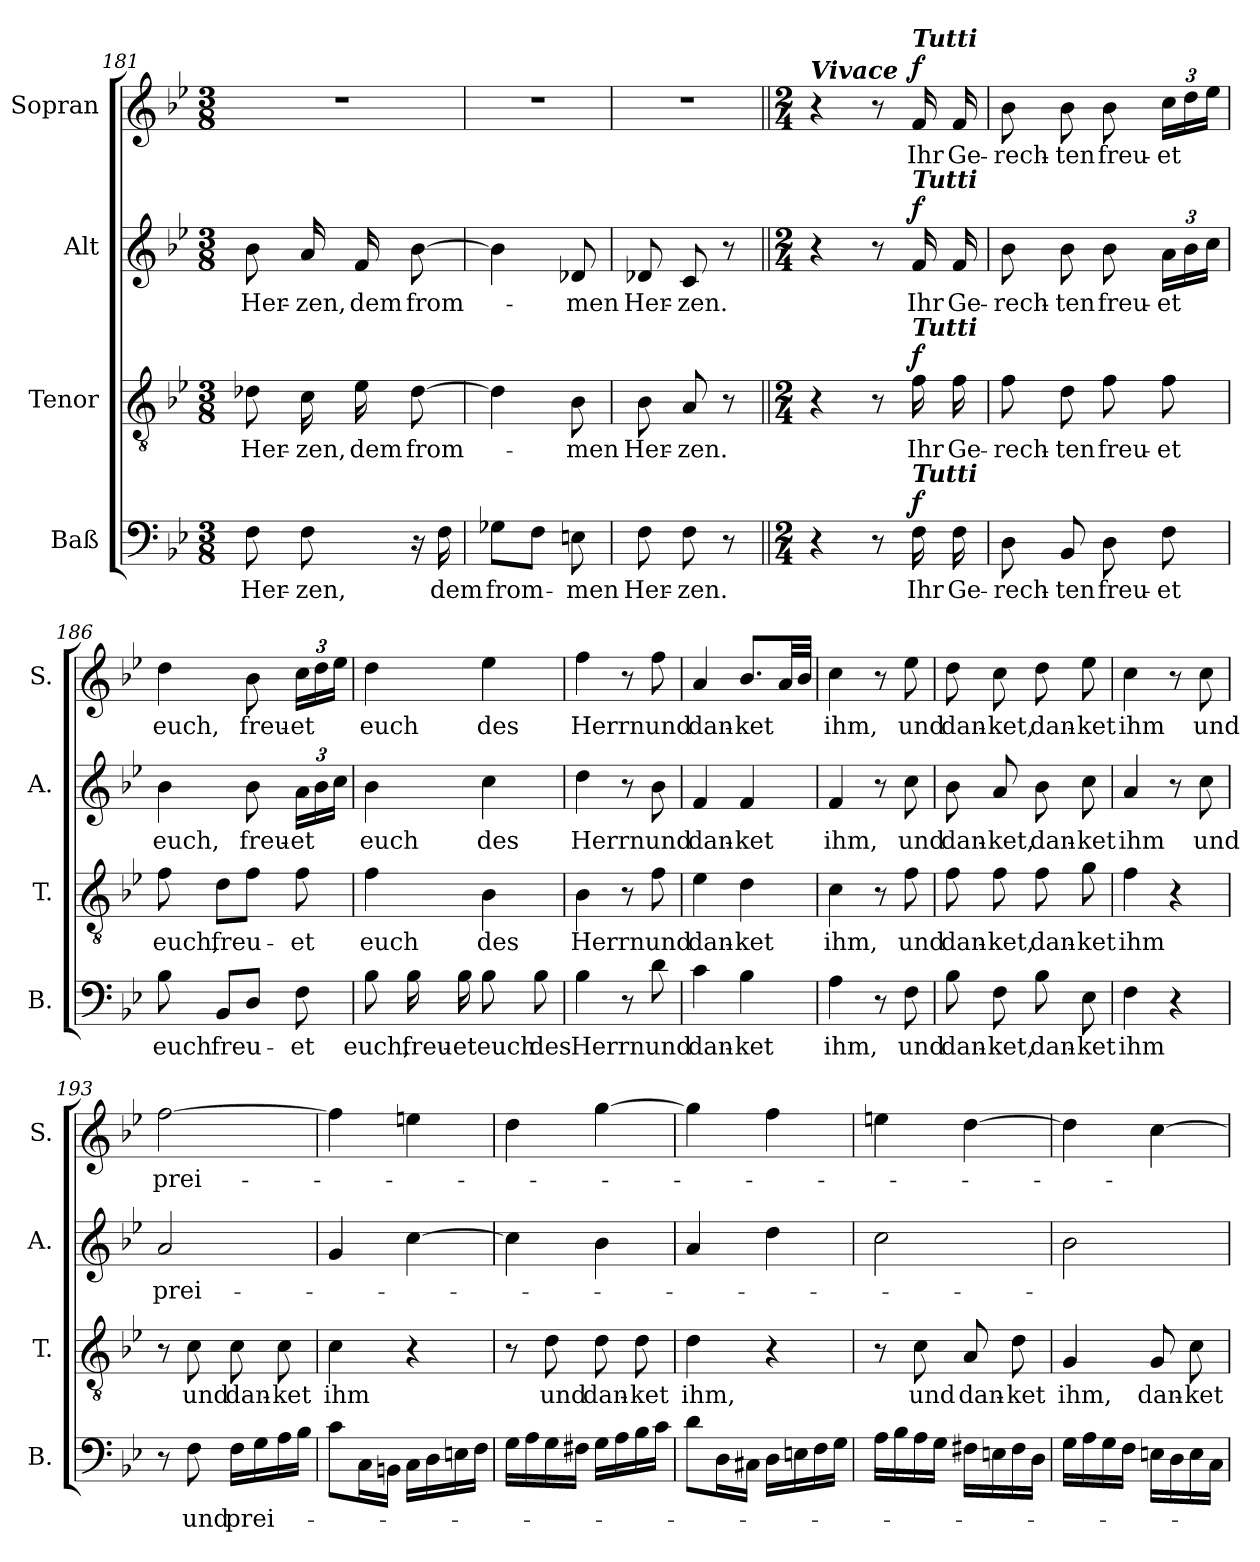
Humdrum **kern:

**kern	**text	**dynam	**kern	**text	**dynam	**kern	**text	**dynam	**kern	**text	**dynam
*part4	*part4	*part4	*part3	*part3	*part3	*part2	*part2	*part2	*part1	*part1	*part1
*staff4	*staff4	*staff4	*staff3	*staff3	*staff3	*staff2	*staff2	*staff2	*staff1	*staff1	*staff1
*I"Baß	*	*	*I"Tenor	*	*	*I"Alt	*	*	*I"Sopran	*	*
*I'B.	*	*	*I'T.	*	*	*I'A.	*	*	*I'S.	*	*
*clefF4	*	*	*clefGv2	*	*	*clefG2	*	*	*clefG2	*	*
*k[b-e-]	*	*	*k[b-e-]	*	*	*k[b-e-]	*	*	*k[b-e-]	*	*
*B-:	*	*	*B-:	*	*	*B-:	*	*	*B-:	*	*
*M3/8	*	*	*M3/8	*	*	*M3/8	*	*	*M3/8	*	*
=181	=181	=181	=181	=181	=181	=181	=181	=181	=181	=181	=181
!	!LO:LY:b	!	!	!LO:LY:b	!	!	!LO:LY:b	!	!	!	!
8F\	Her-	.	8d-X\	Her-	.	8b-\	Her-	.	4.r	.	.
!	!LO:LY:b	!	!	!LO:LY:b	!	!	!LO:LY:b	!	!	!	!
8F\	-zen,	.	16c\	-zen,	.	16a/	-zen,	.	.	.	.
!	!	!	!	!LO:LY:b	!	!	!LO:LY:b	!	!	!	!
.	.	.	16e-\	dem	.	16f/	dem	.	.	.	.
!	!	!	!	!LO:LY:b	!	!	!LO:LY:b	!	!	!	!
16r	.	.	[8d-\	from-	.	[8b-\	from-	.	.	.	.
!	!LO:LY:b	!	!	!	!	!	!	!	!	!	!
16F\	dem	.	.	.	.	.	.	.	.	.	.
=182	=182	=182	=182	=182	=182	=182	=182	=182	=182	=182	=182
!	!LO:LY:b	!	!	!	!	!	!	!	!	!	!
8G-X\L	from-	.	4d-\]	.	.	4b-\]	.	.	4.r	.	.
8F\J	.	.	.	.	.	.	.	.	.	.	.
!	!LO:LY:b	!	!	!LO:LY:b	!	!	!LO:LY:b	!	!	!	!
8En\	-men	.	8B-\	-men	.	8d-X/	-men	.	.	.	.
=183	=183	=183	=183	=183	=183	=183	=183	=183	=183	=183	=183
!	!LO:LY:b	!	!	!LO:LY:b	!	!	!LO:LY:b	!	!	!	!
8F\	Her-	.	8B-\	Her-	.	8d-X/	Her-	.	4.r	.	.
!	!LO:LY:b	!	!	!LO:LY:b	!	!	!LO:LY:b	!	!	!	!
8F\	-zen.	.	8A/	-zen.	.	8c/	-zen.	.	.	.	.
8r	.	.	8r	.	.	8r	.	.	.	.	.
=184||	=184||	=184||	=184||	=184||	=184||	=184||	=184||	=184||	=184||	=184||	=184||
*M2/4	*	*	*M2/4	*	*	*M2/4	*	*	*M2/4	*	*
!	!	!	!	!	!	!	!	!	!LO:TX:a:Bi:t=Vivace	!	!
4r	.	.	4r	.	.	4r	.	.	4r	.	.
8r	.	.	8r	.	.	8r	.	.	8r	.	.
!	!	!	!	!	!	!	!	!	!LO:TX:a:Bi:t=Tutti	!	!
!	!	!	!	!	!	!LO:TX:a:Bi:t=Tutti	!	!	!	!	!
!	!	!	!LO:TX:a:Bi:t=Tutti	!	!	!	!	!	!	!	!
!LO:TX:a:Bi:t=Tutti	!	!	!	!	!	!	!	!	!	!	!
!	!LO:LY:b	!LO:DY:a	!	!LO:LY:b	!LO:DY:a	!	!LO:LY:b	!LO:DY:a	!	!LO:LY:b	!LO:DY:a
16F\	Ihr	f	16f\	Ihr	f	16f/	Ihr	f	16f/	Ihr	f
!	!LO:LY:b	!	!	!LO:LY:b	!	!	!LO:LY:b	!	!	!LO:LY:b	!
16F\	Ge-	.	16f\	Ge-	.	16f/	Ge-	.	16f/	Ge-	.
=185	=185	=185	=185	=185	=185	=185	=185	=185	=185	=185	=185
!	!LO:LY:b	!	!	!LO:LY:b	!	!	!LO:LY:b	!	!	!LO:LY:b	!
8D\	-rech-	.	8f\	-rech-	.	8b-\	-rech-	.	8b-\	-rech-	.
!	!LO:LY:b	!	!	!LO:LY:b	!	!	!LO:LY:b	!	!	!LO:LY:b	!
8BB-/	-ten	.	8d\	-ten	.	8b-\	-ten	.	8b-\	-ten	.
!	!LO:LY:b	!	!	!LO:LY:b	!	!	!LO:LY:b	!	!	!LO:LY:b	!
8D\	freu-	.	8f\	freu-	.	8b-\	freu-	.	8b-\	freu-	.
!	!LO:LY:b	!	!	!LO:LY:b	!	!	!	!	!	!	!
*	*	*	*	*	*	*Xbrackettup	*	*	*	*	*
!	!	!	!	!	!	!	!LO:LY:b	!	!	!	!
*	*	*	*	*	*	*	*	*	*Xbrackettup	*	*
!	!	!	!	!	!	!	!	!	!	!LO:LY:b	!
8F\	-et	.	8f\	-et	.	24a\LL	-et	.	24cc\LL	-et	.
.	.	.	.	.	.	24b-\	.	.	24dd\	.	.
.	.	.	.	.	.	24cc\JJ	.	.	24ee-\JJ	.	.
!!LO:LB:g=z
=186	=186	=186	=186	=186	=186	=186	=186	=186	=186	=186	=186
!	!LO:LY:b	!	!	!LO:LY:b	!	!	!LO:LY:b	!	!	!LO:LY:b	!
8B-\	euch	.	8f\	euch,	.	4b-\	euch,	.	4dd\	euch,	.
!	!LO:LY:b	!	!	!LO:LY:b	!	!	!	!	!	!	!
8BB-/L	freu-	.	8d\L	freu-	.	.	.	.	.	.	.
!	!	!	!	!	!	!	!LO:LY:b	!	!	!LO:LY:b	!
8D/J	.	.	8f\J	.	.	8b-\	freu-	.	8b-\	freu-	.
!	!LO:LY:b	!	!	!LO:LY:b	!	!	!LO:LY:b	!	!	!LO:LY:b	!
8F\	-et	.	8f\	-et	.	24a\LL	-et	.	24cc\LL	-et	.
.	.	.	.	.	.	24b-\	.	.	24dd\	.	.
.	.	.	.	.	.	24cc\JJ	.	.	24ee-\JJ	.	.
=187	=187	=187	=187	=187	=187	=187	=187	=187	=187	=187	=187
!	!LO:LY:b	!	!	!LO:LY:b	!	!	!LO:LY:b	!	!	!LO:LY:b	!
8B-\	euch,	.	4f\	euch	.	4b-\	euch	.	4dd\	euch	.
!	!LO:LY:b	!	!	!	!	!	!	!	!	!	!
16B-\	freu-	.	.	.	.	.	.	.	.	.	.
!	!LO:LY:b	!	!	!	!	!	!	!	!	!	!
16B-\	-et	.	.	.	.	.	.	.	.	.	.
!	!LO:LY:b	!	!	!LO:LY:b	!	!	!LO:LY:b	!	!	!LO:LY:b	!
8B-\	euch	.	4B-\	des	.	4cc\	des	.	4ee-\	des	.
!	!LO:LY:b	!	!	!	!	!	!	!	!	!	!
8B-\	des	.	.	.	.	.	.	.	.	.	.
=188	=188	=188	=188	=188	=188	=188	=188	=188	=188	=188	=188
!	!LO:LY:b	!	!	!LO:LY:b	!	!	!LO:LY:b	!	!	!LO:LY:b	!
4B-\	Herrn	.	4B-\	Herrn	.	4dd\	Herrn	.	4ff\	Herrn	.
8r	.	.	8r	.	.	8r	.	.	8r	.	.
!	!LO:LY:b	!	!	!LO:LY:b	!	!	!LO:LY:b	!	!	!LO:LY:b	!
8d\	und	.	8f\	und	.	8b-\	und	.	8ff\	und	.
=189	=189	=189	=189	=189	=189	=189	=189	=189	=189	=189	=189
!	!LO:LY:b	!	!	!LO:LY:b	!	!	!LO:LY:b	!	!	!LO:LY:b	!
4c\	dan-	.	4e-\	dan-	.	4f/	dan-	.	4a/	dan-	.
!	!LO:LY:b	!	!	!LO:LY:b	!	!	!LO:LY:b	!	!	!LO:LY:b	!
4B-\	-ket	.	4d\	-ket	.	4f/	-ket	.	8.b-/L	-ket	.
.	.	.	.	.	.	.	.	.	32a/LL	.	.
.	.	.	.	.	.	.	.	.	32b-/JJJ	.	.
=190	=190	=190	=190	=190	=190	=190	=190	=190	=190	=190	=190
!	!LO:LY:b	!	!	!LO:LY:b	!	!	!LO:LY:b	!	!	!LO:LY:b	!
4A\	ihm,	.	4c\	ihm,	.	4f/	ihm,	.	4cc\	ihm,	.
8r	.	.	8r	.	.	8r	.	.	8r	.	.
!	!LO:LY:b	!	!	!LO:LY:b	!	!	!LO:LY:b	!	!	!LO:LY:b	!
8F\	und	.	8f\	und	.	8cc\	und	.	8ee-\	und	.
=191	=191	=191	=191	=191	=191	=191	=191	=191	=191	=191	=191
!	!LO:LY:b	!	!	!LO:LY:b	!	!	!LO:LY:b	!	!	!LO:LY:b	!
8B-\	dan-	.	8f\	dan-	.	8b-\	dan-	.	8dd\	dan-	.
!	!LO:LY:b	!	!	!LO:LY:b	!	!	!LO:LY:b	!	!	!LO:LY:b	!
8F\	-ket,	.	8f\	-ket,	.	8a/	-ket,	.	8cc\	-ket,	.
!	!LO:LY:b	!	!	!LO:LY:b	!	!	!LO:LY:b	!	!	!LO:LY:b	!
8B-\	dan-	.	8f\	dan-	.	8b-\	dan-	.	8dd\	dan-	.
!	!LO:LY:b	!	!	!LO:LY:b	!	!	!LO:LY:b	!	!	!LO:LY:b	!
8E-\	-ket	.	8g\	-ket	.	8cc\	-ket	.	8ee-\	-ket	.
=192	=192	=192	=192	=192	=192	=192	=192	=192	=192	=192	=192
!	!LO:LY:b	!	!	!LO:LY:b	!	!	!LO:LY:b	!	!	!LO:LY:b	!
4F\	ihm	.	4f\	ihm	.	4a/	ihm	.	4cc\	ihm	.
4r	.	.	4r	.	.	8r	.	.	8r	.	.
!	!	!	!	!	!	!	!LO:LY:b	!	!	!LO:LY:b	!
.	.	.	.	.	.	8cc\	und	.	8cc\	und	.
!!LO:LB:g=z
=193	=193	=193	=193	=193	=193	=193	=193	=193	=193	=193	=193
!	!	!	!	!	!	!	!LO:LY:b	!	!	!LO:LY:b	!
8r	.	.	8r	.	.	2a/	prei-	.	[2ff\	prei-	.
!	!LO:LY:b	!	!	!LO:LY:b	!	!	!	!	!	!	!
8F\	und	.	8c\	und	.	.	.	.	.	.	.
!	!LO:LY:b	!	!	!LO:LY:b	!	!	!	!	!	!	!
16F\LL	prei-	.	8c\	dan-	.	.	.	.	.	.	.
16G\	.	.	.	.	.	.	.	.	.	.	.
!	!	!	!	!LO:LY:b	!	!	!	!	!	!	!
16A\	.	.	8c\	-ket	.	.	.	.	.	.	.
16B-\JJ	.	.	.	.	.	.	.	.	.	.	.
=194	=194	=194	=194	=194	=194	=194	=194	=194	=194	=194	=194
!	!	!	!	!LO:LY:b	!	!	!	!	!	!	!
8c\L	.	.	4c\	ihm	.	4g/	.	.	4ff\]	.	.
16C\L	.	.	.	.	.	.	.	.	.	.	.
16BBn\JJ	.	.	.	.	.	.	.	.	.	.	.
16C\LL	.	.	4r	.	.	[4cc\	.	.	4een\	.	.
16D\	.	.	.	.	.	.	.	.	.	.	.
16En\	.	.	.	.	.	.	.	.	.	.	.
16F\JJ	.	.	.	.	.	.	.	.	.	.	.
=195	=195	=195	=195	=195	=195	=195	=195	=195	=195	=195	=195
16G\LL	.	.	8r	.	.	4cc\]	.	.	4dd\	.	.
16A\	.	.	.	.	.	.	.	.	.	.	.
!	!	!	!	!LO:LY:b	!	!	!	!	!	!	!
16G\	.	.	8d\	und	.	.	.	.	.	.	.
16F#X\JJ	.	.	.	.	.	.	.	.	.	.	.
!	!	!	!	!LO:LY:b	!	!	!	!	!	!	!
16G\LL	.	.	8d\	dan-	.	4b-\	.	.	[4gg\	.	.
16A\	.	.	.	.	.	.	.	.	.	.	.
!	!	!	!	!LO:LY:b	!	!	!	!	!	!	!
16B-\	.	.	8d\	-ket	.	.	.	.	.	.	.
16c\JJ	.	.	.	.	.	.	.	.	.	.	.
=196	=196	=196	=196	=196	=196	=196	=196	=196	=196	=196	=196
!	!	!	!	!LO:LY:b	!	!	!	!	!	!	!
8d\L	.	.	4d\	ihm,	.	4a/	.	.	4gg\]	.	.
16D\L	.	.	.	.	.	.	.	.	.	.	.
16C#X\JJ	.	.	.	.	.	.	.	.	.	.	.
16D\LL	.	.	4r	.	.	4dd\	.	.	4ff\	.	.
16En\	.	.	.	.	.	.	.	.	.	.	.
16F\	.	.	.	.	.	.	.	.	.	.	.
16G\JJ	.	.	.	.	.	.	.	.	.	.	.
=197	=197	=197	=197	=197	=197	=197	=197	=197	=197	=197	=197
16A\LL	.	.	8r	.	.	2cc\	.	.	4een\	.	.
16B-\	.	.	.	.	.	.	.	.	.	.	.
!	!	!	!	!LO:LY:b	!	!	!	!	!	!	!
16A\	.	.	8c\	und	.	.	.	.	.	.	.
16G\JJ	.	.	.	.	.	.	.	.	.	.	.
!	!	!	!	!LO:LY:b	!	!	!	!	!	!	!
16F#X\LL	.	.	8A/	dan-	.	.	.	.	[4dd\	.	.
16En\	.	.	.	.	.	.	.	.	.	.	.
!	!	!	!	!LO:LY:b	!	!	!	!	!	!	!
16F#\	.	.	8d\	-ket	.	.	.	.	.	.	.
16D\JJ	.	.	.	.	.	.	.	.	.	.	.
!!LO:PB:g=z
=198	=198	=198	=198	=198	=198	=198	=198	=198	=198	=198	=198
!	!	!	!	!LO:LY:b	!	!	!	!	!	!	!
16G\LL	.	.	4G/	ihm,	.	2b-\	.	.	4dd\]	.	.
16A\	.	.	.	.	.	.	.	.	.	.	.
16G\	.	.	.	.	.	.	.	.	.	.	.
16F\JJ	.	.	.	.	.	.	.	.	.	.	.
!	!	!	!	!LO:LY:b	!	!	!	!	!	!	!
16En\LL	.	.	8G/	dan-	.	.	.	.	[4cc\	.	.
16D\	.	.	.	.	.	.	.	.	.	.	.
!	!	!	!	!LO:LY:b	!	!	!	!	!	!	!
16E\	.	.	8c\	-ket	.	.	.	.	.	.	.
16C\JJ	.	.	.	.	.	.	.	.	.	.	.
=	=	=	=	=	=	=	=	=	=	=	=
*-	*-	*-	*-	*-	*-	*-	*-	*-	*-	*-	*-
